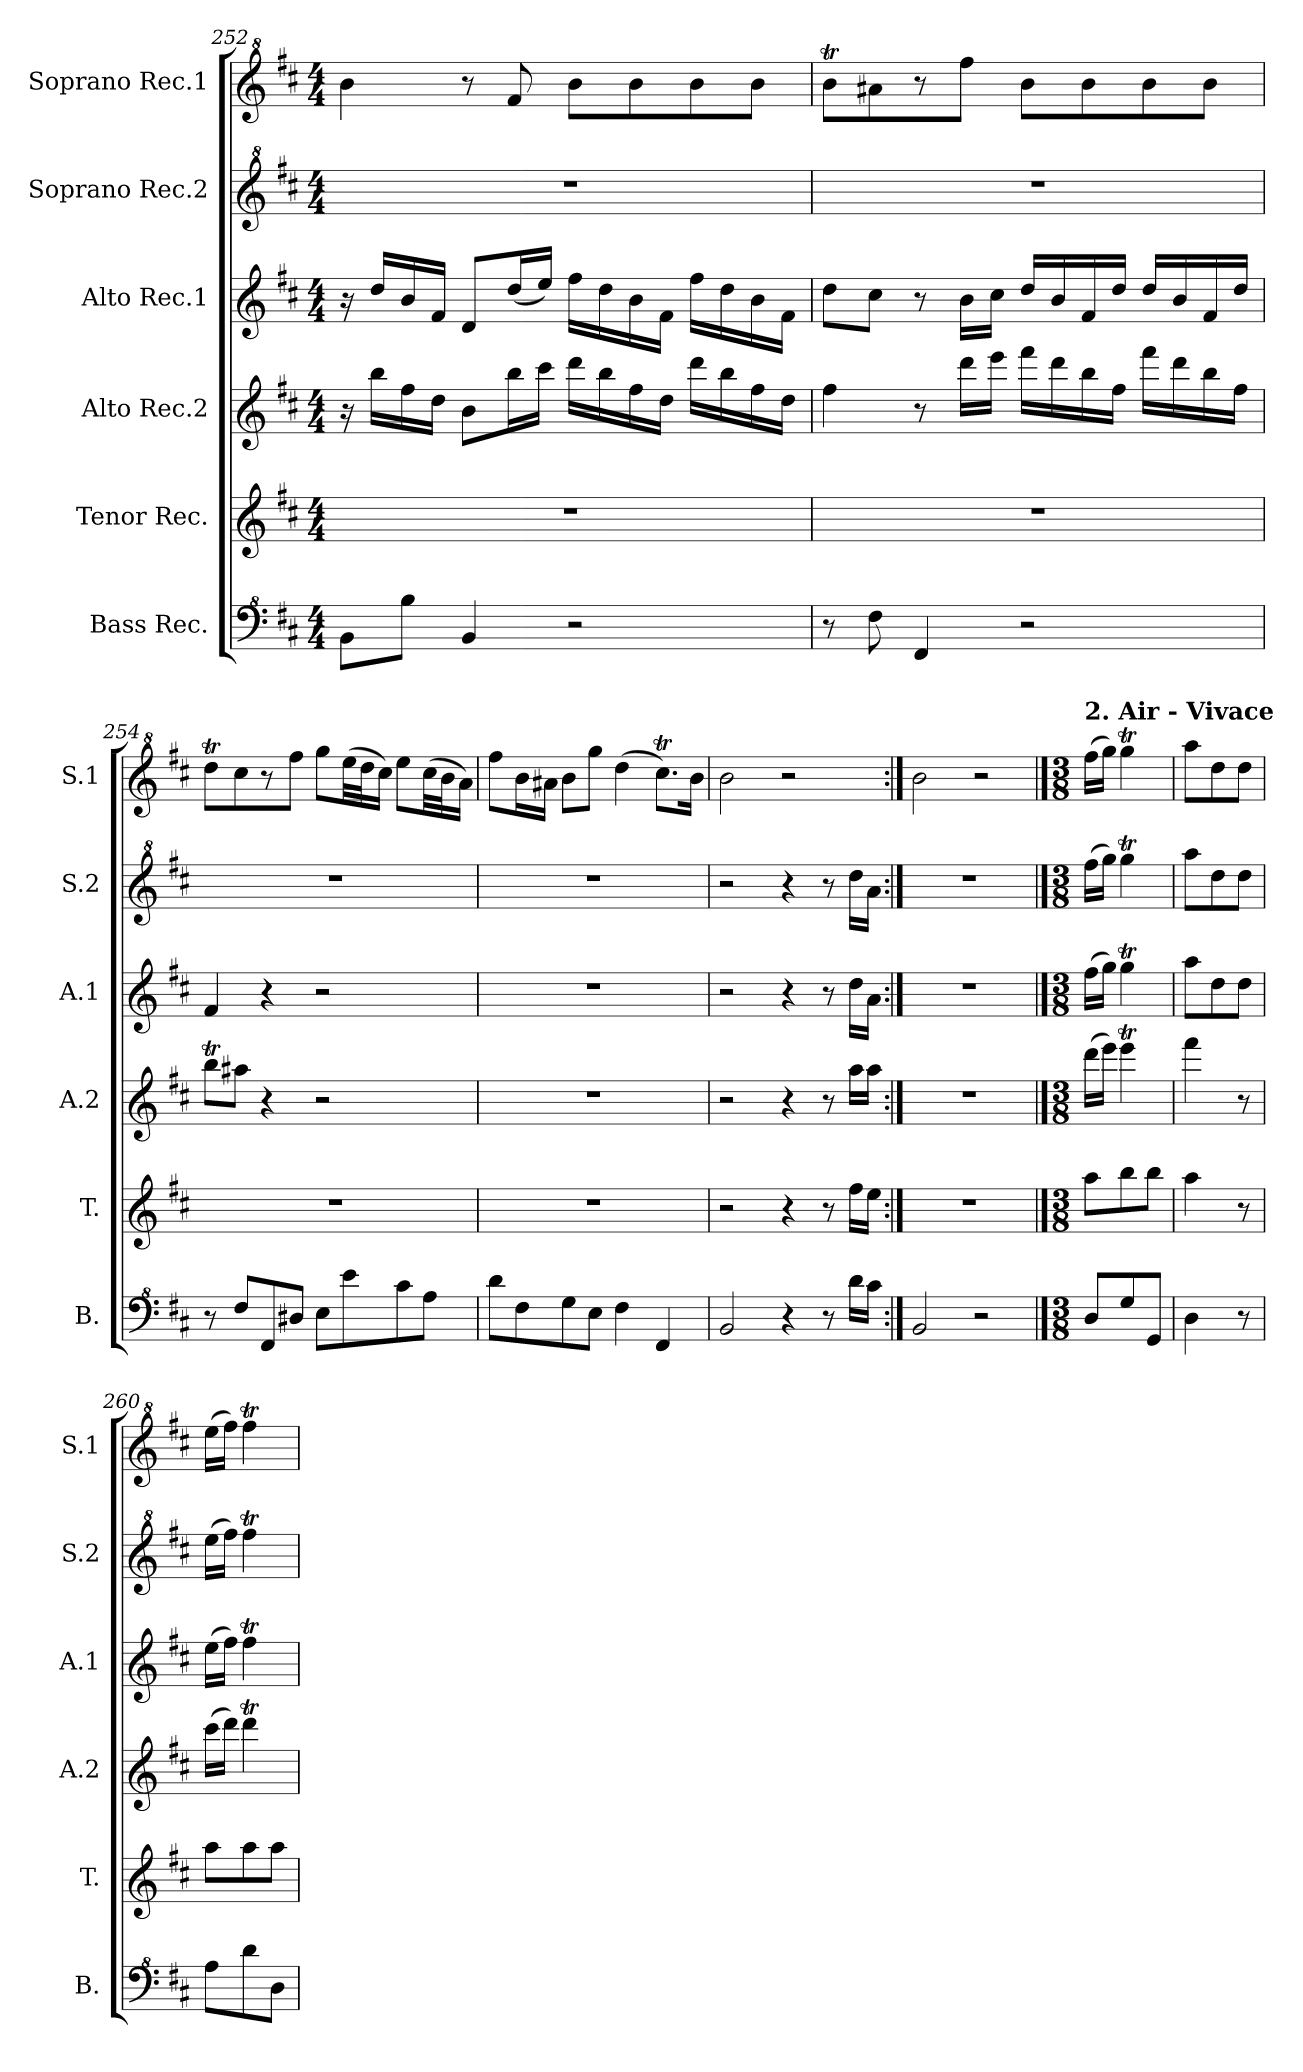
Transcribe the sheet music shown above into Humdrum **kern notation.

**kern	**kern	**kern	**kern	**kern	**kern
*part6	*part5	*part4	*part3	*part2	*part1
*staff6	*staff5	*staff4	*staff3	*staff2	*staff1
*I"Bass Rec.	*I"Tenor Rec.	*I"Alto Rec.2	*I"Alto Rec.1	*I"Soprano Rec.2	*I"Soprano Rec.1
*I'B.	*I'T.	*I'A.2	*I'A.1	*I'S.2	*I'S.1
*clefF^4	*clefG2	*clefG2	*clefG2	*clefG^2	*clefG^2
*k[f#c#]	*k[f#c#]	*k[f#c#]	*k[f#c#]	*k[f#c#]	*k[f#c#]
*D:	*D:	*D:	*D:	*D:	*D:
*M4/4	*M4/4	*M4/4	*M4/4	*M4/4	*M4/4
=252	=252	=252	=252	=252	=252
8B\L	1r	16r	16r	1r	4bb\
.	.	16bb\LL	16dd/LL	.	.
8b\J	.	16ff#\	16b/	.	.
.	.	16dd\JJ	16f#/JJ	.	.
4B/	.	8b\L	8d/L	.	8r
.	.	16bb\L	(16dd/L	.	8ff#/
.	.	16ccc#\JJ	16ee/JJ)	.	.
2r	.	16ddd\LL	16ff#\LL	.	8bb\L
.	.	16bb\	16dd\	.	.
.	.	16ff#\	16b\	.	8bb\
.	.	16dd\JJ	16f#\JJ	.	.
.	.	16ddd\LL	16ff#\LL	.	8bb\
.	.	16bb\	16dd\	.	.
.	.	16ff#\	16b\	.	8bb\J
.	.	16dd\JJ	16f#\JJ	.	.
!!LO:LB:g=z
=253	=253	=253	=253	=253	=253
8r	1r	4ff#\	8dd\L	1r	8bbT\L
8f#\	.	.	8cc#\J	.	8aa#X\
4F#/	.	8r	8r	.	8r
.	.	16ddd\LL	16b\LL	.	8fff#\J
.	.	16eee\JJ	16cc#\JJ	.	.
2r	.	16fff#\LL	16dd/LL	.	8bb\L
.	.	16ddd\	16b/	.	.
.	.	16bb\	16f#/	.	8bb\
.	.	16ff#\JJ	16dd/JJ	.	.
.	.	16fff#\LL	16dd/LL	.	8bb\
.	.	16ddd\	16b/	.	.
.	.	16bb\	16f#/	.	8bb\J
.	.	16ff#\JJ	16dd/JJ	.	.
=254	=254	=254	=254	=254	=254
8r	1r	8bbT\L	4f#/	1r	8dddT\L
8f#/L	.	8aa#X\J	.	.	8ccc#\
8F#/	.	4r	4r	.	8r
8d#X/J	.	.	.	.	8fff#\J
8e\L	.	2r	2r	.	8ggg\L
8ee\	.	.	.	.	(>32eee\LL
.	.	.	.	.	32ddd\J
.	.	.	.	.	16ccc#\JJ)
8cc#\	.	.	.	.	8eee\L
8a\J	.	.	.	.	(>32ccc#\LL
.	.	.	.	.	32bb\J
.	.	.	.	.	16aa\JJ)
=255	=255	=255	=255	=255	=255
8dd\L	1r	1r	1r	1r	8fff#\L
8f#\	.	.	.	.	16bb\L
.	.	.	.	.	16aa#X\JJ
8g\	.	.	.	.	8bb\L
8e\J	.	.	.	.	8ggg\J
4f#\	.	.	.	.	(>4ddd\
4F#/	.	.	.	.	8.ccc#t\L)
.	.	.	.	.	16bb\Jk
=256	=256	=256	=256	=256	=256
2B/	2r	2r	2r	2r	2bb\
4r	4r	4r	4r	4r	2r
8r	8r	8r	8r	8r	.
16dd\LL	16ff#\LL	16aa\LL	16dd\LL	16ddd\LL	.
16cc#\JJ	16ee\JJ	16aa\JJ	16a\JJ	16aa\JJ	.
=257:|!	=257:|!	=257:|!	=257:|!	=257:|!	=257:|!
2B/	1r	1r	1r	1r	2bb\
2r	.	.	.	.	2r
!!LO:PB:g=z
==258	==258	==258	==258	==258	==258
*M3/8	*M3/8	*M3/8	*M3/8	*M3/8	*M3/8
!	!	!	!	!	!LO:TX:a:B:t=2. Air - Vivace
8d/L	8aa\L	(>16ddd\LL	(>16ff#\LL	(>16fff#\LL	(>16fff#\LL
.	.	16eee\JJ)	16gg\JJ)	16ggg\JJ)	16ggg\JJ)
8g/	8bb\	4eeeT\	4ggT\	4gggT\	4gggT\
8G/J	8bb\J	.	.	.	.
=259	=259	=259	=259	=259	=259
4d\	4aa\	4fff#\	8aa\L	8aaa\L	8aaa\L
.	.	.	8dd\	8ddd\	8ddd\
8r	8r	8r	8dd\J	8ddd\J	8ddd\J
=260	=260	=260	=260	=260	=260
8a\L	8aa\L	(>16ccc#\LL	(>16ee\LL	(>16eee\LL	(>16eee\LL
.	.	16ddd\JJ)	16ff#\JJ)	16fff#\JJ)	16fff#\JJ)
8dd\	8aa\	4dddT\	4ff#t\	4fff#t\	4fff#t\
8d\J	8aa\J	.	.	.	.
=	=	=	=	=	=
*-	*-	*-	*-	*-	*-
